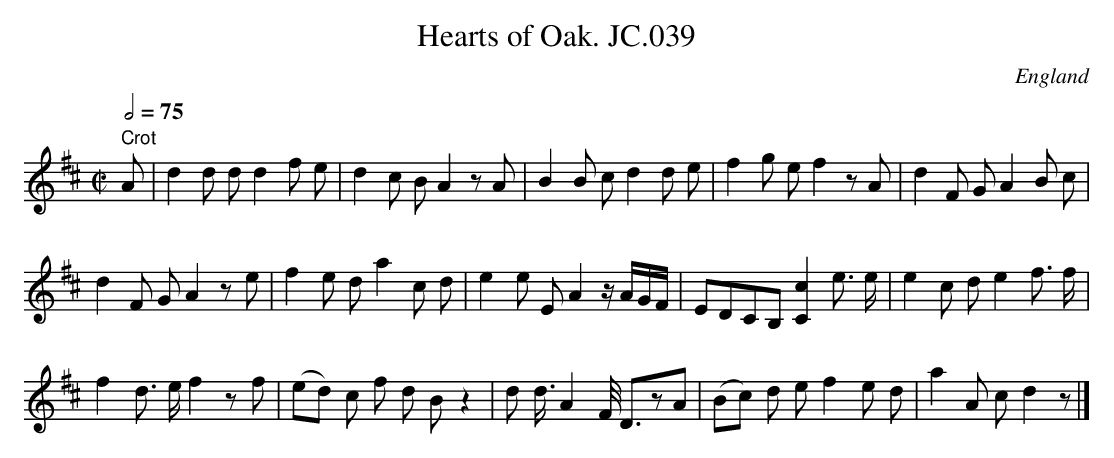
X:1
T:Hearts of Oak. JC.039
O:England
M:C|
L:1/8
Q:2/4=75
K:D major
" Crot"A|d2d d d2f e|d2c B A2zA|\
B2B c d2d e|f2g e f2zA|d2F G A2B c|!
d2F G A2ze|f2e d a2c d|e2e E A2z/A/G/F/|\
EDCB, [C2c2]e3/ e/|e2c d e2f3/ f/|!
f2d3/ e/ f2zf|(ed) c f d Bz2|d d3/4A2F/4 D3/zA|\
(Bc) d e f2 e d|a2A c d2z|]
